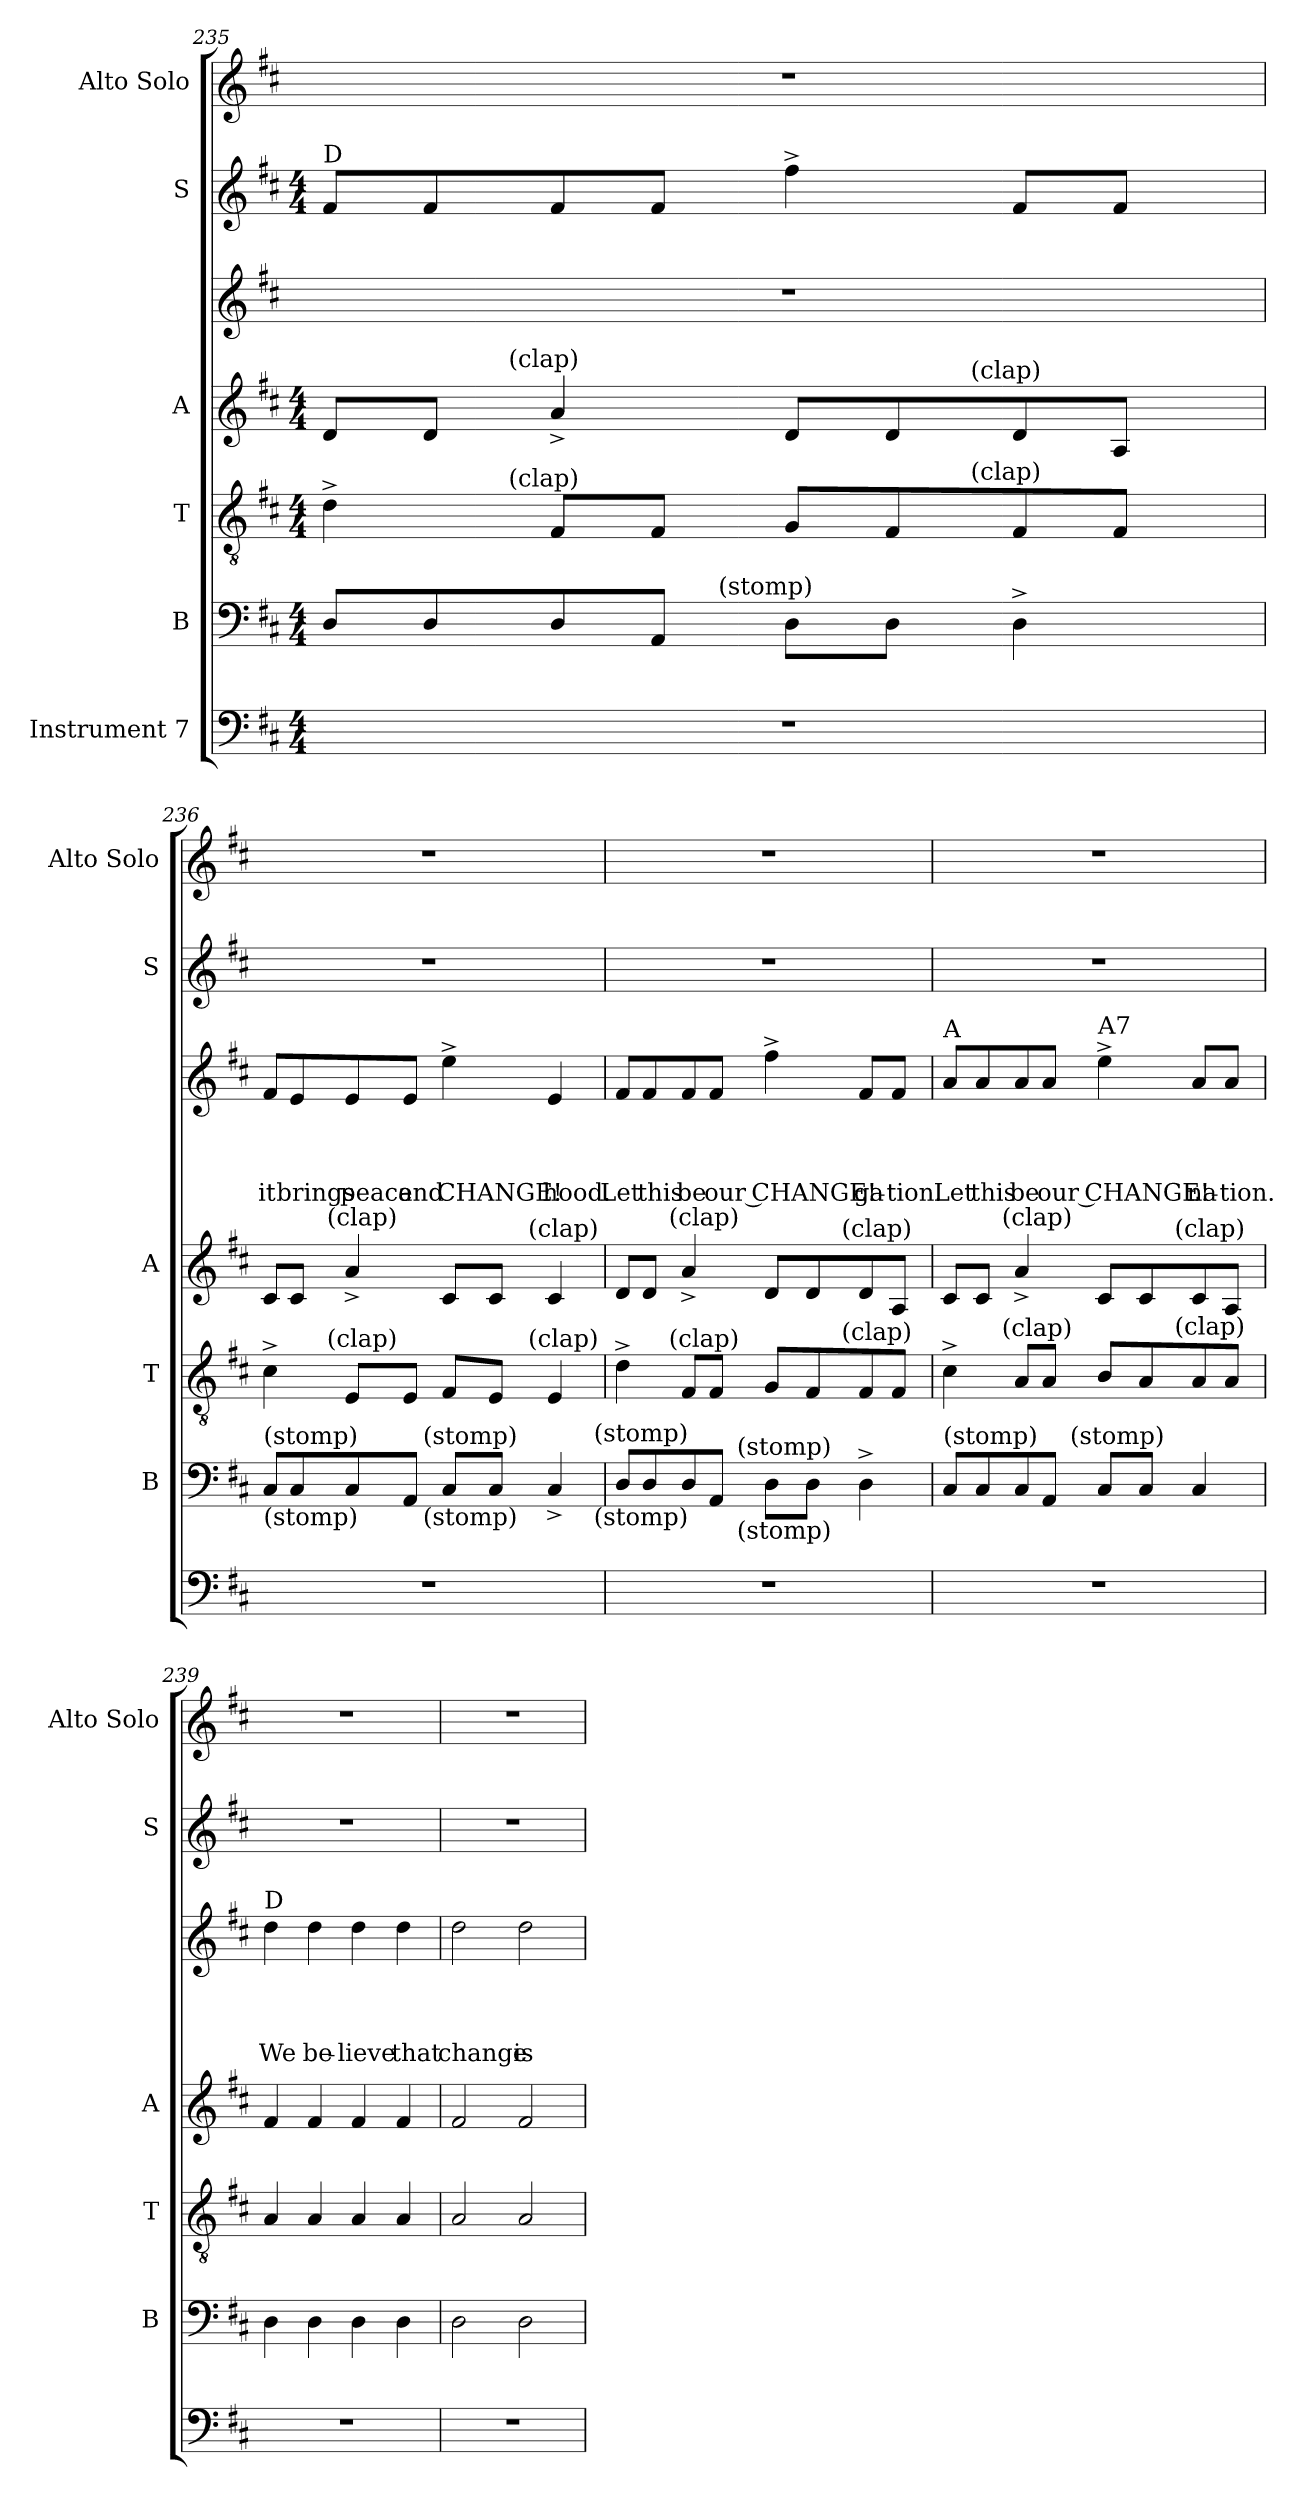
**kern	**kern	**kern	**kern	**kern	**text	**text	**text	**text	**kern	**text	**kern
*part7	*part6	*part5	*part4	*part3	*part3	*part3	*part3	*part3	*part2	*part2	*part1
*staff7	*staff6	*staff5	*staff4	*staff3	*staff3	*staff3	*staff3	*staff3	*staff2	*staff2	*staff1
*I"Instrument 7	*I"B	*I"T	*I"A	*	*	*	*	*	*I"S	*	*I"Alto Solo
*	*I'B	*I'T	*I'A	*	*	*	*	*	*I'S	*	*I'Alto Solo
*clefF4	*clefF4	*clefGv2	*clefG2	*clefG2	*	*	*	*	*clefG2	*	*clefG2
*k[f#c#]	*k[f#c#]	*k[f#c#]	*k[f#c#]	*k[f#c#]	*	*	*	*	*k[f#c#]	*	*k[f#c#]
*D:	*D:	*D:	*D:	*D:	*	*	*	*	*D:	*	*D:
*M4/4	*M4/4	*M4/4	*M4/4	*	*	*	*	*	*M4/4	*	*
=235	=235	=235	=235	=235	=235	=235	=235	=235	=235	=235	=235
!	!	!	!	!	!	!	!	!	!LO:TX:a:t=D	!	!
*	*^	*^	*^	*	*	*	*	*	*	*	*
1r	8D/L	4..ryy	4d^>\	8..ryy	8d/L	8..ryy	1r	.	.	.	.	8f#/L	.	1r
.	8D/	.	.	.	8d/J	.	.	.	.	.	.	8f#/	.	.
!	!	!	!	!	!	!LO:TX:a:t=(clap)	!	!	!	!	!	!	!	!
!	!	!	!	!LO:TX:a:t=(clap)	!	!	!	!	!	!	!	!	!	!
.	.	.	.	2ryy	.	2ryy	.	.	.	.	.	.	.	.
.	8D/	.	8F#/L	.	4a^</	.	.	.	.	.	.	8f#/	.	.
.	8AA/J	.	8F#/J	.	.	.	.	.	.	.	.	8f#/J	.	.
!	!	!LO:TX:a:t=(stomp)	!	!	!	!	!	!	!	!	!	!	!	!
.	.	2ryy	.	.	.	.	.	.	.	.	.	.	.	.
.	8D\L	.	8G/L	.	8d/L	.	.	.	.	.	.	4ff#^>\	.	.
.	8D\J	.	8F#/	.	8d/	.	.	.	.	.	.	.	.	.
!	!	!	!	!	!	!LO:TX:a:t=(clap)	!	!	!	!	!	!	!	!
!	!	!	!	!LO:TX:a:t=(clap)	!	!	!	!	!	!	!	!	!	!
.	.	.	.	4ryy	.	4ryy	.	.	.	.	.	.	.	.
.	4D^>\	.	8F#/	.	8d/	.	.	.	.	.	.	8f#/L	.	.
.	.	.	8F#/J	.	8A/J	.	.	.	.	.	.	8f#/J	.	.
.	.	16ryy	.	.	.	.	.	.	.	.	.	.	.	.
.	.	.	.	32ryy	.	32ryy	.	.	.	.	.	.	.	.
!!LO:PB:g=z
=236	=236	=236	=236	=236	=236	=236	=236	=236	=236	=236	=236	=236	=236	=236
!	!LO:TX:b:t=(stomp)	!	!	!	!	!	!	!	!	!	!	!	!	!
!	!LO:TX:a:t=(stomp)	!	!	!	!	!	!	!	!	!	!	!	!	!
!	!	!	!	!	!	!	!	!	!	!	!LO:LY:b	!	!	!
*	*	*^	*	*	*	*	*	*	*	*	*	*	*	*
1r	8C#/L	4..ryy	2ryy	4c#^>\	8..ryy	8c#/L	8..ryy	8f#/L	.	.	.	it	1r	.	1r
!	!	!	!	!	!	!	!	!	!	!	!	!LO:LY:b	!	!	!
.	8C#/	.	.	.	.	8c#/J	.	8e/	.	.	.	brings	.	.	.
!	!	!	!	!	!	!	!LO:TX:a:t=(clap)	!	!	!	!	!	!	!	!
!	!	!	!	!	!LO:TX:a:t=(clap)	!	!	!	!	!	!	!	!	!	!
.	.	.	.	.	2ryy	.	2ryy	.	.	.	.	.	.	.	.
!	!	!	!	!	!	!	!	!	!	!	!	!LO:LY:b	!	!	!
.	8C#/	.	.	8E/L	.	4a^</	.	8e/	.	.	.	peace	.	.	.
!	!	!	!	!	!	!	!	!	!	!	!	!LO:LY:b	!	!	!
.	8AA/J	.	.	8E/J	.	.	.	8e/J	.	.	.	and	.	.	.
!	!	!LO:TX:b:t=(stomp)	!	!	!	!	!	!	!	!	!	!	!	!	!
!	!	!LO:TX:a:t=(stomp)	!	!	!	!	!	!	!	!	!	!	!	!	!
.	.	2ryy	.	.	.	.	.	.	.	.	.	.	.	.	.
!	!	!	!	!	!	!	!	!	!	!	!	!LO:LY:b	!	!	!
.	8C#/L	.	4...ryy	8F#/L	.	8c#/L	.	4ee^>\	.	.	.	CHANGE!	.	.	.
.	8C#/J	.	.	8E/J	.	8c#/J	.	.	.	.	.	.	.	.	.
!	!	!	!	!	!	!	!LO:TX:a:t=(clap)	!	!	!	!	!	!	!	!
!	!	!	!	!	!LO:TX:a:t=(clap)	!	!	!	!	!	!	!	!	!	!
.	.	.	.	.	4ryy	.	4ryy	.	.	.	.	.	.	.	.
!	!	!	!	!	!	!	!	!	!	!	!	!LO:LY:b	!	!	!
.	4C#^</	.	.	4E/	.	4c#/	.	4e/	.	.	.	hood.	.	.	.
.	.	16ryy	.	.	.	.	.	.	.	.	.	.	.	.	.
!	!	!	!LO:TX:b:t=(stomp)	!	!	!	!	!	!	!	!	!	!	!	!
!	!	!	!LO:TX:a:t=(stomp)	!	!	!	!	!	!	!	!	!	!	!	!
.	.	.	32ryy	.	32ryy	.	32ryy	.	.	.	.	.	.	.	.
=237	=237	=237	=237	=237	=237	=237	=237	=237	=237	=237	=237	=237	=237	=237	=237
!	!	!	!	!	!	!	!	!	!	!	!	!LO:LY:b	!	!	!
*	*	*v	*v	*	*	*	*	*	*	*	*	*	*	*	*
1r	8D/L	4..ryy	4d^>\	8..ryy	8d/L	8..ryy	8f#/L	.	.	.	Let	1r	.	1r
!	!	!	!	!	!	!	!	!	!	!	!LO:LY:b	!	!	!
.	8D/	.	.	.	8d/J	.	8f#/	.	.	.	this	.	.	.
!	!	!	!	!	!	!LO:TX:a:t=(clap)	!	!	!	!	!	!	!	!
!	!	!	!	!LO:TX:a:t=(clap)	!	!	!	!	!	!	!	!	!	!
.	.	.	.	2ryy	.	2ryy	.	.	.	.	.	.	.	.
!	!	!	!	!	!	!	!	!	!	!	!LO:LY:b	!	!	!
.	8D/	.	8F#/L	.	4a^</	.	8f#/	.	.	.	be	.	.	.
!	!	!	!	!	!	!	!	!	!	!	!LO:LY:b	!	!	!
.	8AA/J	.	8F#/J	.	.	.	8f#/J	.	.	.	our CHANGE!	.	.	.
!	!	!LO:TX:b:t=(stomp)	!	!	!	!	!	!	!	!	!	!	!	!
!	!	!LO:TX:a:t=(stomp)	!	!	!	!	!	!	!	!	!	!	!	!
.	.	2ryy	.	.	.	.	.	.	.	.	.	.	.	.
.	8D\L	.	8G/L	.	8d/L	.	4ff#^>\	.	.	.	.	.	.	.
.	8D\J	.	8F#/	.	8d/	.	.	.	.	.	.	.	.	.
!	!	!	!	!	!	!LO:TX:a:t=(clap)	!	!	!	!	!	!	!	!
!	!	!	!	!LO:TX:a:t=(clap)	!	!	!	!	!	!	!	!	!	!
.	.	.	.	4ryy	.	4ryy	.	.	.	.	.	.	.	.
!	!	!	!	!	!	!	!	!	!	!	!LO:LY:b:rj	!	!	!
.	4D^>\	.	8F#/	.	8d/	.	8f#/L	.	.	.	ga-	.	.	.
!	!	!	!	!	!	!	!	!	!	!	!LO:LY:b	!	!	!
.	.	.	8F#/J	.	8A/J	.	8f#/J	.	.	.	-tion.	.	.	.
.	.	16ryy	.	.	.	.	.	.	.	.	.	.	.	.
.	.	.	.	32ryy	.	32ryy	.	.	.	.	.	.	.	.
!!LO:LB:g=z
=238	=238	=238	=238	=238	=238	=238	=238	=238	=238	=238	=238	=238	=238	=238
!	!	!	!	!	!	!	!LO:TX:a:t=A	!	!	!	!	!	!	!
!	!LO:TX:a:t=(stomp)	!	!	!	!	!	!	!	!	!	!	!	!	!
!	!	!	!	!	!	!	!	!	!	!	!LO:LY:b	!	!	!
1r	8C#/L	4..ryy	4c#^>\	8..ryy	8c#/L	8..ryy	8a/L	.	.	.	Let	1r	.	1r
!	!	!	!	!	!	!	!	!	!	!	!LO:LY:b	!	!	!
.	8C#/	.	.	.	8c#/J	.	8a/	.	.	.	this	.	.	.
!	!	!	!	!	!	!LO:TX:a:t=(clap)	!	!	!	!	!	!	!	!
!	!	!	!	!LO:TX:a:t=(clap)	!	!	!	!	!	!	!	!	!	!
.	.	.	.	2ryy	.	2ryy	.	.	.	.	.	.	.	.
!	!	!	!	!	!	!	!	!	!	!	!LO:LY:b:rj	!	!	!
.	8C#/	.	8A/L	.	4a^</	.	8a/	.	.	.	be	.	.	.
!	!	!	!	!	!	!	!	!	!	!	!LO:LY:b	!	!	!
.	8AA/J	.	8A/J	.	.	.	8a/J	.	.	.	our CHANGE!	.	.	.
!	!	!LO:TX:a:t=(stomp)	!	!	!	!	!	!	!	!	!	!	!	!
.	.	2ryy	.	.	.	.	.	.	.	.	.	.	.	.
!	!	!	!	!	!	!	!LO:TX:a:t=A7	!	!	!	!	!	!	!
.	8C#/L	.	8B/L	.	8c#/L	.	4ee^>\	.	.	.	.	.	.	.
.	8C#/J	.	8A/	.	8c#/	.	.	.	.	.	.	.	.	.
!	!	!	!	!	!	!LO:TX:a:t=(clap)	!	!	!	!	!	!	!	!
!	!	!	!	!LO:TX:a:t=(clap)	!	!	!	!	!	!	!	!	!	!
.	.	.	.	4ryy	.	4ryy	.	.	.	.	.	.	.	.
!	!	!	!	!	!	!	!	!	!	!	!LO:LY:b	!	!	!
.	4C#/	.	8A/	.	8c#/	.	8a/L	.	.	.	na-	.	.	.
!	!	!	!	!	!	!	!	!	!	!	!LO:LY:b	!	!	!
.	.	.	8A/J	.	8A/J	.	8a/J	.	.	.	-tion.	.	.	.
.	.	16ryy	.	.	.	.	.	.	.	.	.	.	.	.
.	.	.	.	32ryy	.	32ryy	.	.	.	.	.	.	.	.
=239	=239	=239	=239	=239	=239	=239	=239	=239	=239	=239	=239	=239	=239	=239
!	!	!	!	!	!	!	!LO:TX:a:t=D	!	!	!	!	!	!	!
!	!	!	!	!	!	!	!	!	!	!	!LO:LY:b	!	!	!
*	*v	*v	*	*	*v	*v	*	*	*	*	*	*	*	*
*	*	*v	*v	*	*	*	*	*	*	*	*	*
1r	4D\	4A/	4f#/	4dd\	.	.	.	We	1r	.	1r
!	!	!	!	!	!	!	!	!LO:LY:b	!	!	!
.	4D\	4A/	4f#/	4dd\	.	.	.	be-	.	.	.
!	!	!	!	!	!	!	!	!LO:LY:b	!	!	!
.	4D\	4A/	4f#/	4dd\	.	.	.	-lieve	.	.	.
!	!	!	!	!	!	!	!	!LO:LY:b	!	!	!
.	4D\	4A/	4f#/	4dd\	.	.	.	that	.	.	.
=240	=240	=240	=240	=240	=240	=240	=240	=240	=240	=240	=240
!	!	!	!	!	!	!	!	!LO:LY:b	!	!	!
1r	2D\	2A/	2f#/	2dd\	.	.	.	change	1r	.	1r
!	!	!	!	!	!	!	!	!LO:LY:b	!	!	!
.	2D\	2A/	2f#/	2dd\	.	.	.	is	.	.	.
=	=	=	=	=	=	=	=	=	=	=	=
*-	*-	*-	*-	*-	*-	*-	*-	*-	*-	*-	*-
